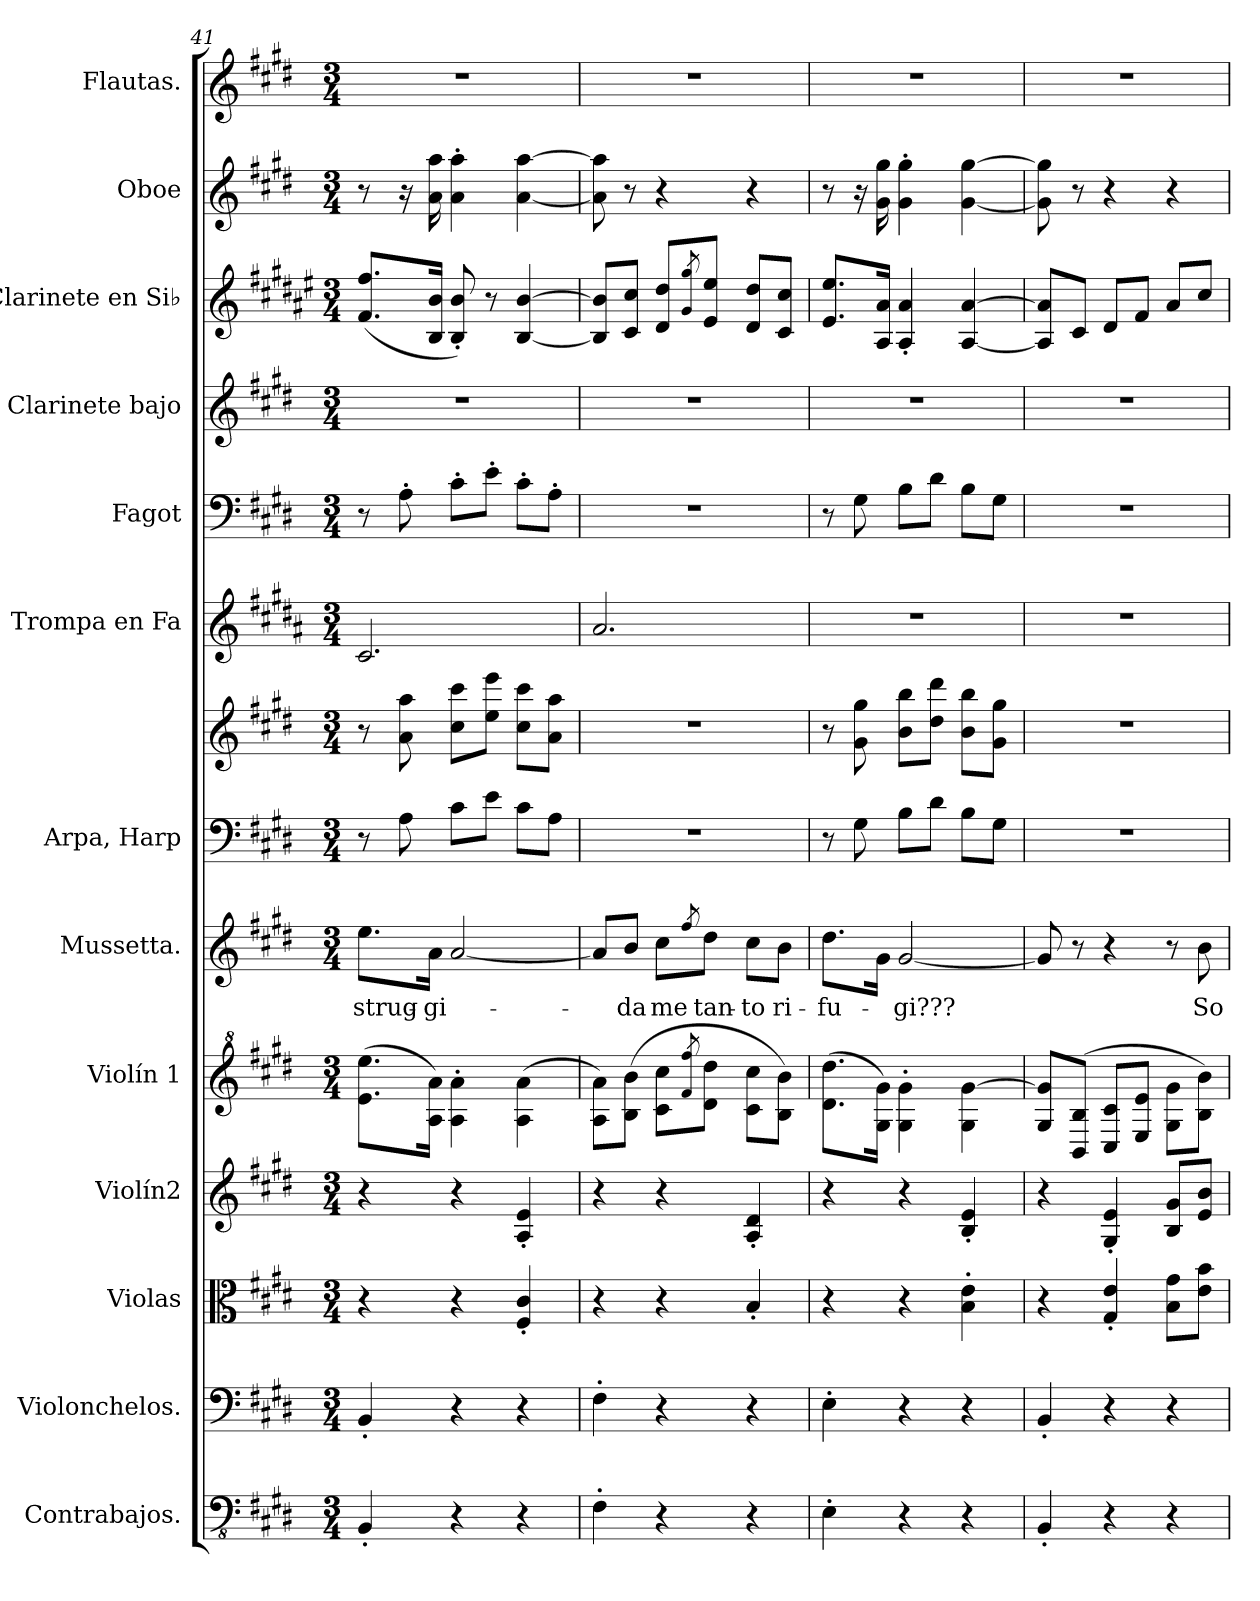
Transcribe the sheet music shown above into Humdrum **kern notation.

**kern	**kern	**kern	**kern	**kern	**kern	**text	**kern	**kern	**kern	**kern	**kern	**kern	**kern	**kern
*part13	*part12	*part11	*part10	*part9	*part8	*part8	*part7	*part7	*part6	*part5	*part4	*part3	*part2	*part1
*staff14	*staff13	*staff12	*staff11	*staff10	*staff9	*staff9	*staff8	*staff7	*staff6	*staff5	*staff4	*staff3	*staff2	*staff1
*I"Contrabajos.	*I"Violonchelos.	*I"Violas	*I"Violín2	*I"Violín 1	*I"Mussetta.	*	*I"Arpa, Harp	*	*I"Trompa en Fa	*I"Fagot	*I"Clarinete bajo	*I"Clarinete en Si♭	*I"Oboe	*I"Flautas.
*I'Cbs.	*I'Vc.	*I'Vlas.	*I'Vln.2	*I'Vln.1	*I'M.	*	*I'Arp.	*	*I'Trmp. Fa	*I'Fag.	*I'Cl. B.	*I'Cl. Si♭	*I'Ob.	*I'Fl.
*clefFv4	*clefF4	*clefC3	*clefG2	*clefG^2	*clefG2	*	*clefF4	*clefG2	*clefG2	*clefF4	*clefG2	*clefG2	*clefG2	*clefG2
*	*	*	*	*	*	*	*	*	*ITrd4c7	*	*ITrd8c14	*ITrd1c2	*	*
*k[f#c#g#d#]	*k[f#c#g#d#]	*k[f#c#g#d#]	*k[f#c#g#d#]	*k[f#c#g#d#]	*k[f#c#g#d#]	*	*k[f#c#g#d#]	*k[f#c#g#d#]	*k[f#c#g#d#]	*k[f#c#g#d#]	*k[f#c#g#d#]	*k[f#c#g#d#]	*k[f#c#g#d#]	*k[f#c#g#d#]
*M3/4	*M3/4	*M3/4	*M3/4	*M3/4	*M3/4	*	*M3/4	*M3/4	*M3/4	*M3/4	*M3/4	*M3/4	*M3/4	*M3/4
=41	=41	=41	=41	=41	=41	=41	=41	=41	=41	=41	=41	=41	=41	=41
!	!	!	!	!	!	!LO:LY:b	!	!	!	!	!	!	!	!
4BBB'/	4BB'/	4r	4r	(>8.ee\ 8.eee\L	8.ee\L	strug-	8r	8r	2.F#/	8r	2.r	(<8.e/ 8.ee/L	8r	2.r
.	.	.	.	.	.	.	8A\	8a\ 8aa\	.	8A'\	.	.	16r	.
!	!	!	!	!	!	!LO:LY:b	!	!	!	!	!	!	!	!
.	.	.	.	16a\ 16aa\Jk)	16a\Jk	-gi-	.	.	.	.	.	16A/ 16a/Jk	16a\ 16aa\	.
4r	4r	4r	4r	4a\' 4aa\'	[2a/	.	8c#\L	8cc#\ 8ccc#\L	.	8c#'\L	.	8A/' 8a/')	4a\' 4aa\'	.
.	.	.	.	.	.	.	8e\J	8ee\ 8eee\J	.	8e'\J	.	8r	.	.
4r	4r	4F#/' 4c#/'	4A/' 4e/'	(>4a\ 4aa\	.	.	8c#\L	8cc#\ 8ccc#\L	.	8c#'\L	.	[4A/ [4a/	[4a\ [4aa\	.
.	.	.	.	.	.	.	8A\J	8a\ 8aa\J	.	8A'\J	.	.	.	.
=42	=42	=42	=42	=42	=42	=42	=42	=42	=42	=42	=42	=42	=42	=42
4FF#'\	4F#'\	4r	4r	8a\ 8aa\L)	8a/L]	.	2.r	2.r	2.d#/	2.r	2.r	8A/] 8a/]L	8a\] 8aa\]	2.r
!	!	!	!	!	!	!LO:LY:b	!	!	!	!	!	!	!	!
.	.	.	.	(>8b\ 8bb\J	8b/J	da	.	.	.	.	.	8B/ 8b/J	8r	.
!	!	!	!	!	!	!LO:LY:b	!	!	!	!	!	!	!	!
4r	4r	4r	4r	8cc#\ 8ccc#\L	8cc#\L	me	.	.	.	.	.	8c#/ 8cc#/L	4r	.
.	.	.	.	8qff#/ 8qfff#/	8qff#/	.	.	.	.	.	.	8qf#/ 8qff#/	.	.
!	!	!	!	!	!	!LO:LY:b	!	!	!	!	!	!	!	!
.	.	.	.	8dd#\ 8ddd#\J	8dd#\J	tan-	.	.	.	.	.	8d#/ 8dd#/J	.	.
!	!	!	!	!	!	!LO:LY:b	!	!	!	!	!	!	!	!
4r	4r	4B'/	4A/' 4d#/'	8cc#\ 8ccc#\L	8cc#\L	-to	.	.	.	.	.	8c#/ 8cc#/L	4r	.
!	!	!	!	!	!	!LO:LY:b	!	!	!	!	!	!	!	!
.	.	.	.	8b\ 8bb\J)	8b\J	ri-	.	.	.	.	.	8B/ 8b/J	.	.
=43	=43	=43	=43	=43	=43	=43	=43	=43	=43	=43	=43	=43	=43	=43
!	!	!	!	!	!	!LO:LY:b	!	!	!	!	!	!	!	!
4EE'\	4E'\	4r	4r	(>8.dd#\ 8.ddd#\L	8.dd#\L	-fu-	8r	8r	2.r	8r	2.r	8.d#/ 8.dd#/L	8r	2.r
.	.	.	.	.	.	.	8G#\	8g#\ 8gg#\	.	8G#\	.	.	16r	.
.	.	.	.	16g#\ 16gg#\Jk)	16g#\Jk	.	.	.	.	.	.	16G#/ 16g#/Jk	16g#\ 16gg#\	.
!	!	!	!	!	!	!LO:LY:b	!	!	!	!	!	!	!	!
4r	4r	4r	4r	4g#\' 4gg#\'	[2g#/	-gi???	8B\L	8b\ 8bb\L	.	8B\L	.	4G#/' 4g#/'	4g#\' 4gg#\'	.
.	.	.	.	.	.	.	8d#\J	8dd#\ 8ddd#\J	.	8d#\J	.	.	.	.
4r	4r	4B\' 4e\'	4B/' 4e/'	4g#\ [4gg#\	.	.	8B\L	8b\ 8bb\L	.	8B\L	.	[4G#/ [4g#/	[4g#\ [4gg#\	.
.	.	.	.	.	.	.	8G#\J	8g#\ 8gg#\J	.	8G#\J	.	.	.	.
!!LO:PB:g=z
=44	=44	=44	=44	=44	=44	=44	=44	=44	=44	=44	=44	=44	=44	=44
4BBB'/	4BB'/	4r	4r	8g#/ 8gg#/]L	8g#/]	.	2.r	2.r	2.r	2.r	2.r	8G#/] 8g#/]L	8g#\] 8gg#\]	2.r
.	.	.	.	(>8B/ 8b/J	8r	.	.	.	.	.	.	8B/J	8r	.
4r	4r	4G#/' 4e/'	4G#/' 4e/'	8c#/ 8cc#/L	4r	.	.	.	.	.	.	8c#/L	4r	.
.	.	.	.	8e/ 8ee/J	.	.	.	.	.	.	.	8e/J	.	.
4r	4r	8B\ 8g#\L	8B/ 8g#/L	8g#\ 8gg#\L	8r	.	.	.	.	.	.	8g#/L	4r	.
!	!	!	!	!	!	!LO:LY:b	!	!	!	!	!	!	!	!
.	.	8e\ 8b\J	8e/ 8b/J	8b\ 8bb\J)	8b\	So	.	.	.	.	.	8b/J	.	.
=	=	=	=	=	=	=	=	=	=	=	=	=	=	=
*-	*-	*-	*-	*-	*-	*-	*-	*-	*-	*-	*-	*-	*-	*-
